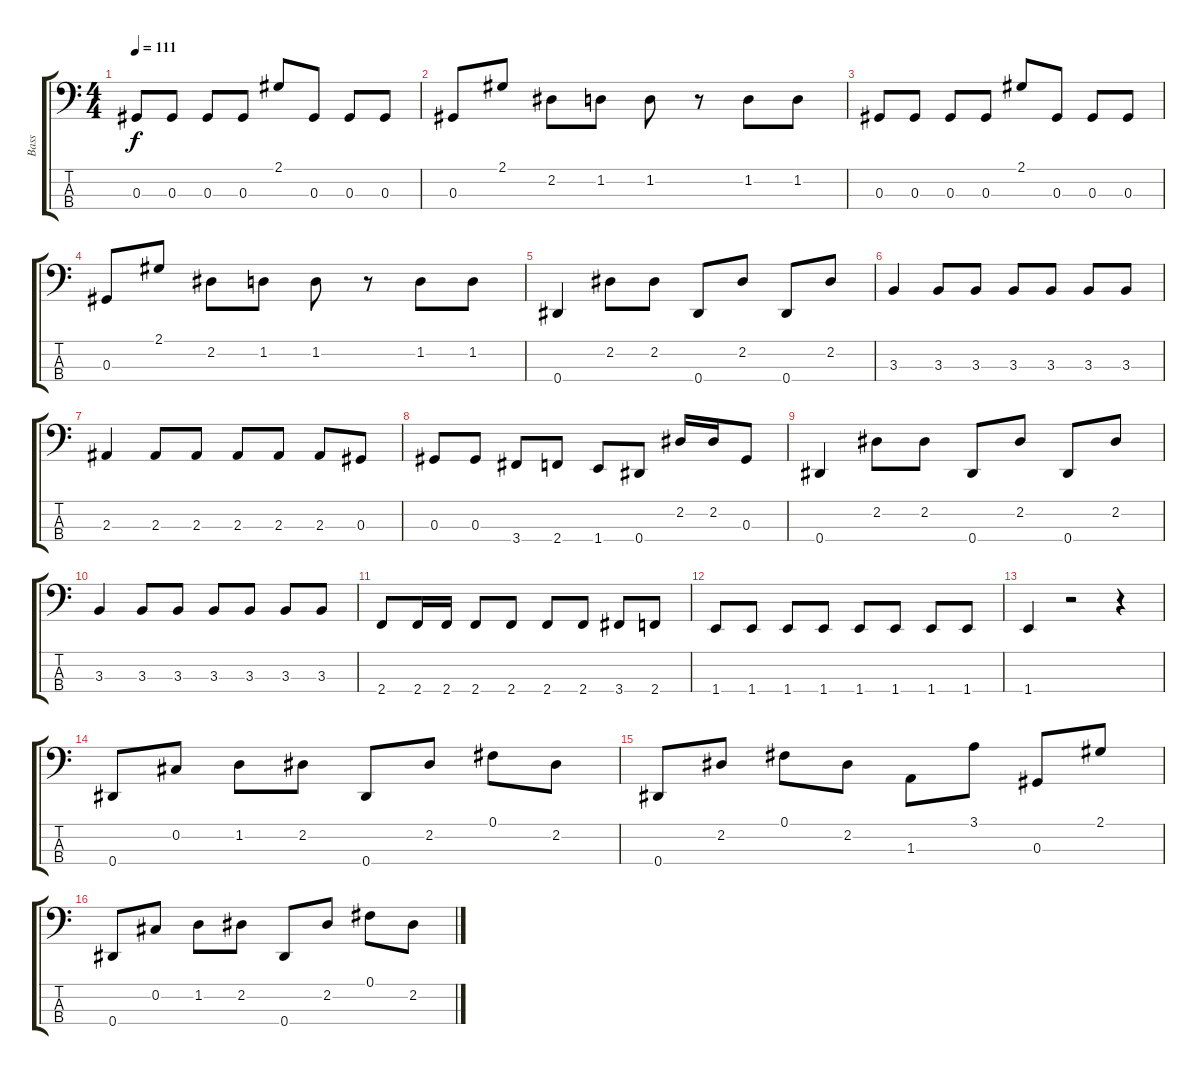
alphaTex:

\track ("Bass" "Bass") {instrument electricbassfinger}
\staff {score tabs}
\tuning (Gb2 Db2 Ab1 Eb1) {hide}
\ts (4 4)
\tempo 111
\clef f4
\ks c
0.3.8{dy f} 0.3.8 0.3.8 0.3.8 2.1.8 0.3.8 0.3.8 0.3.8 |
0.3.8 2.1.8 2.2.8 1.2.8 1.2.8 r.8 1.2.8 1.2.8 |
0.3.8 0.3.8 0.3.8 0.3.8 2.1.8 0.3.8 0.3.8 0.3.8 |
0.3.8 2.1.8 2.2.8 1.2.8 1.2.8 r.8 1.2.8 1.2.8 |
0.4.4 2.2.8 2.2.8 0.4.8 2.2.8 0.4.8 2.2.8 |
3.3.4 3.3.8 3.3.8 3.3.8 3.3.8 3.3.8 3.3.8 |
2.3.4 2.3.8 2.3.8 2.3.8 2.3.8 2.3.8 0.3.8 |
0.3.8 0.3.8 3.4.8 2.4.8 1.4.8 0.4.8 2.2.16 2.2.16 0.3.8 |
0.4.4 2.2.8 2.2.8 0.4.8 2.2.8 0.4.8 2.2.8 |
3.3.4 3.3.8 3.3.8 3.3.8 3.3.8 3.3.8 3.3.8 |
2.4.8 2.4.16 2.4.16 2.4.8 2.4.8 2.4.8 2.4.8 3.4.8 2.4.8 |
1.4.8 1.4.8 1.4.8 1.4.8 1.4.8 1.4.8 1.4.8 1.4.8 |
1.4.4 r.2 r.4 |
0.4.8 0.2.8 1.2.8 2.2.8 0.4.8 2.2.8 0.1.8 2.2.8 |
0.4.8 2.2.8 0.1.8 2.2.8 1.3.8 3.1.8 0.3.8 2.1.8 |
0.4.8 0.2.8 1.2.8 2.2.8 0.4.8 2.2.8 0.1.8 2.2.8
